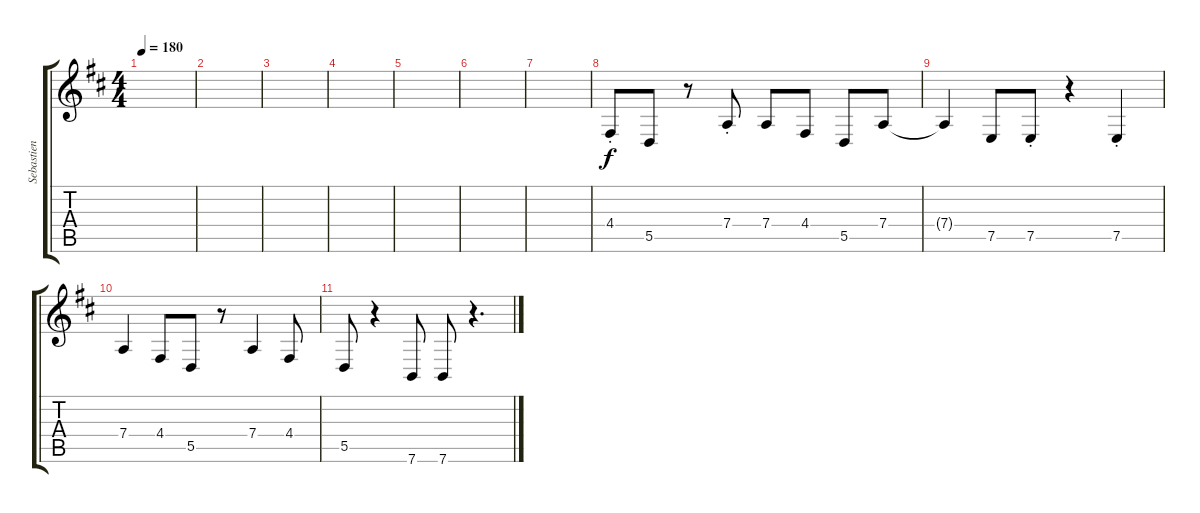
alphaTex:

\track ("Sebastien" "Sebastien") {instrument trombone}
\staff {score tabs}
\tuning (E4 B3 G3 D3 A2 E2) {hide}
\ts (4 4)
\tempo 180
\clef g2
\ks d
|
|
|
|
|
|
|
4.4{st}.8 5.5.8 r.8 7.4{st}.8 7.4.8 4.4.8 5.5.8 7.4.8 |
7.4{t}.4 7.5.8 7.5{st}.8 r.4 7.5{st}.4 |
7.4.4 4.4.8 5.5.8 r.8 7.4.4 4.4.8 |
5.5.8 r.4 7.6.8 7.6.8 r.4{d}
